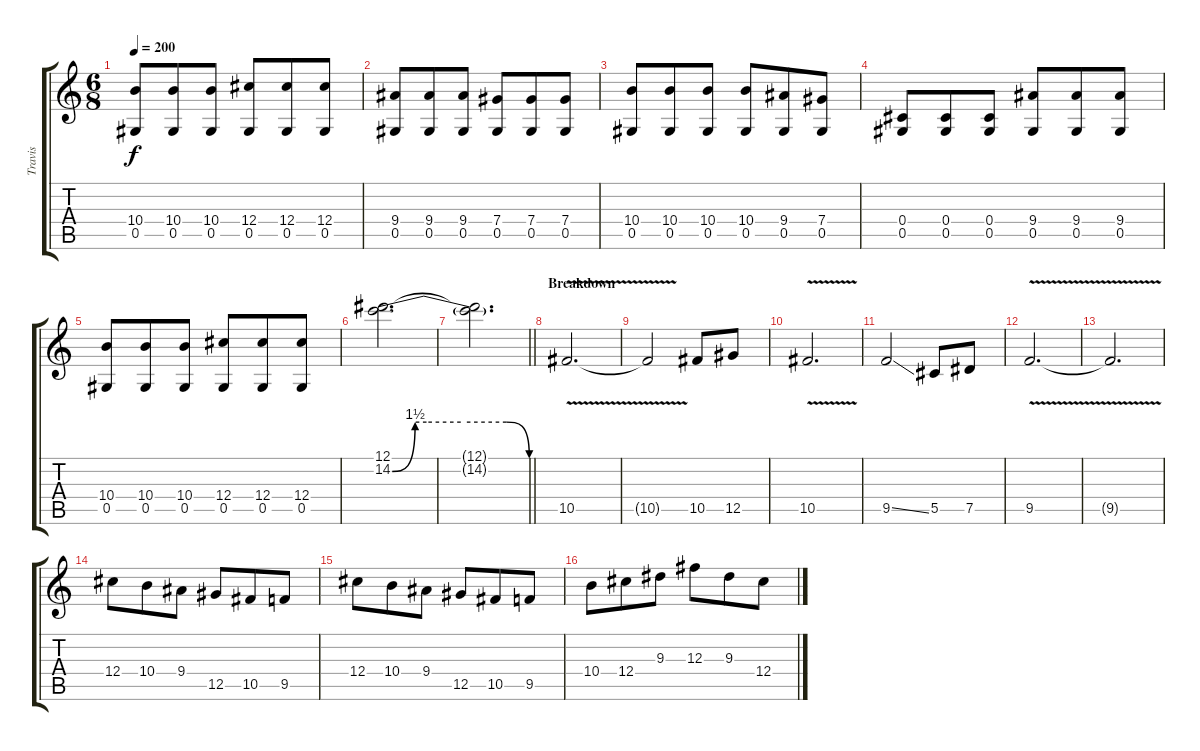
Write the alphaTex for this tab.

\track ("Travis" "Travis") {instrument overdrivenguitar}
\staff {score tabs}
\tuning (Eb4 Bb3 Gb3 Db3 Ab2 Eb2) {hide}
\ts (6 8)
\tempo 200
\clef g2
\ks c
(10.4 0.5).8{dy f} (10.4 0.5).8 (10.4 0.5).8 (12.4 0.5).8 (12.4 0.5).8 (12.4 0.5).8 |
(9.4 0.5).8 (9.4 0.5).8 (9.4 0.5).8 (7.4 0.5).8 (7.4 0.5).8 (7.4 0.5).8 |
(10.4 0.5).8 (10.4 0.5).8 (10.4 0.5).8 (10.4 0.5).8 (9.4 0.5).8 (7.4 0.5).8 |
(0.4 0.5).8 (0.4 0.5).8 (0.4 0.5).8 (9.4 0.5).8 (9.4 0.5).8 (9.4 0.5).8 |
(10.4 0.5).8 (10.4 0.5).8 (10.4 0.5).8 (12.4 0.5).8 (12.4 0.5).8 (12.4 0.5).8 |
(12.1 14.2{be (custom 0 0 10 6 15 6 30 6 50 6 60 0)}).2{d} |
\barLineRight lightlight
(12.1{t} 14.2{t}).2{d} |
\section ("" "Breakdown")
10.5{v}.2{d balance 16} |
10.5{t}.2 10.5.8 12.5.8 |
10.5{v}.2{d} |
9.5{ss}.2 5.5.8 7.5.8 |
9.5{v}.2{d} |
9.5{t}.2{d} |
12.4.8 10.4.8 9.4.8 12.5.8 10.5.8 9.5.8 |
12.4.8 10.4.8 9.4.8 12.5.8 10.5.8 9.5.8 |
10.4.8 12.4.8 9.3.8 12.3.8 9.3.8 12.4.8
